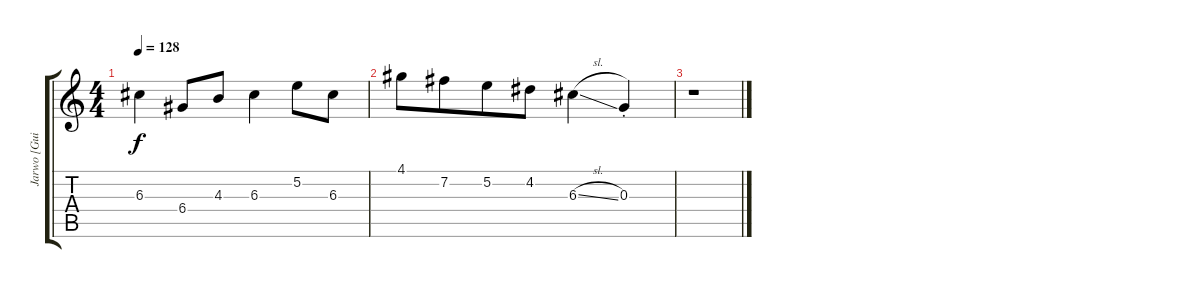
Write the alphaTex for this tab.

\track ("Jarwo [Guitar]" "Jarwo [Gui") {instrument electricguitarjazz}
\staff {score tabs}
\tuning (E4 B3 G3 D3 A2 E2) {hide}
\ts (4 4)
\tempo 128
\clef g2
\ks c
6.3.4{dy f} 6.4.8 4.3.8 6.3.4 5.2.8 6.3.8 |
4.1.8 7.2.8{beam merge} 5.2.8 4.2.8 6.3{sl}.4 0.3{st}.4 |
r.1
